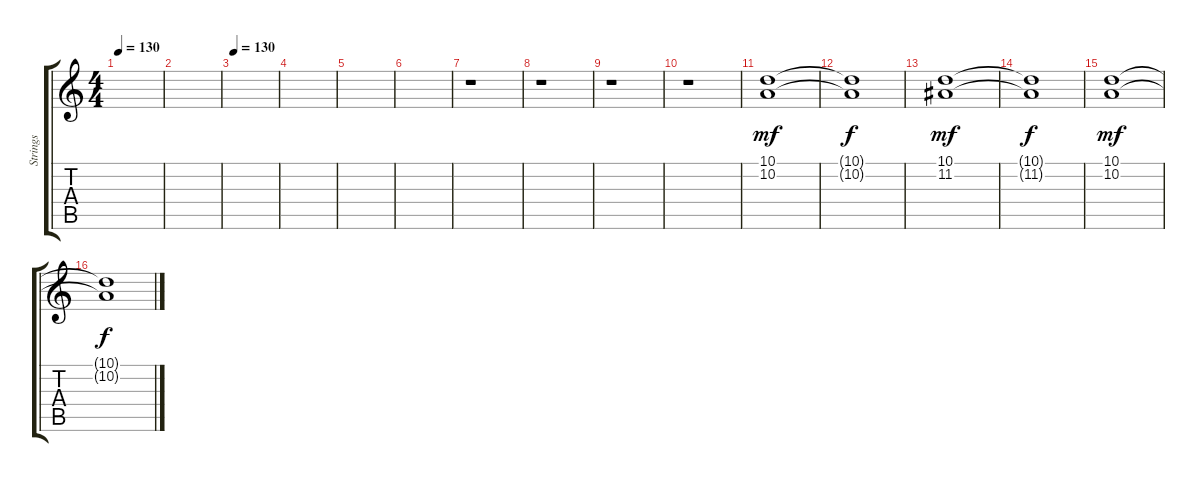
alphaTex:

\track ("Strings" "Strings") {instrument stringensemble1}
\staff {score tabs}
\tuning (E4 B3 G3 D3 A2 E2) {hide}
\ts (4 4)
\tempo 130
\clef g2
\ks c
|
|
\tempo 130
|
|
|
|
r.1 |
r.1 |
r.1 |
r.1 |
(10.1 10.2).1{dy mf} |
(10.1{t} 10.2{t}).1{dy f} |
(10.1 11.2).1{dy mf} |
(10.1{t} 11.2{t}).1{dy f} |
(10.1 10.2).1{dy mf} |
(10.1{t} 10.2{t}).1{dy f}
